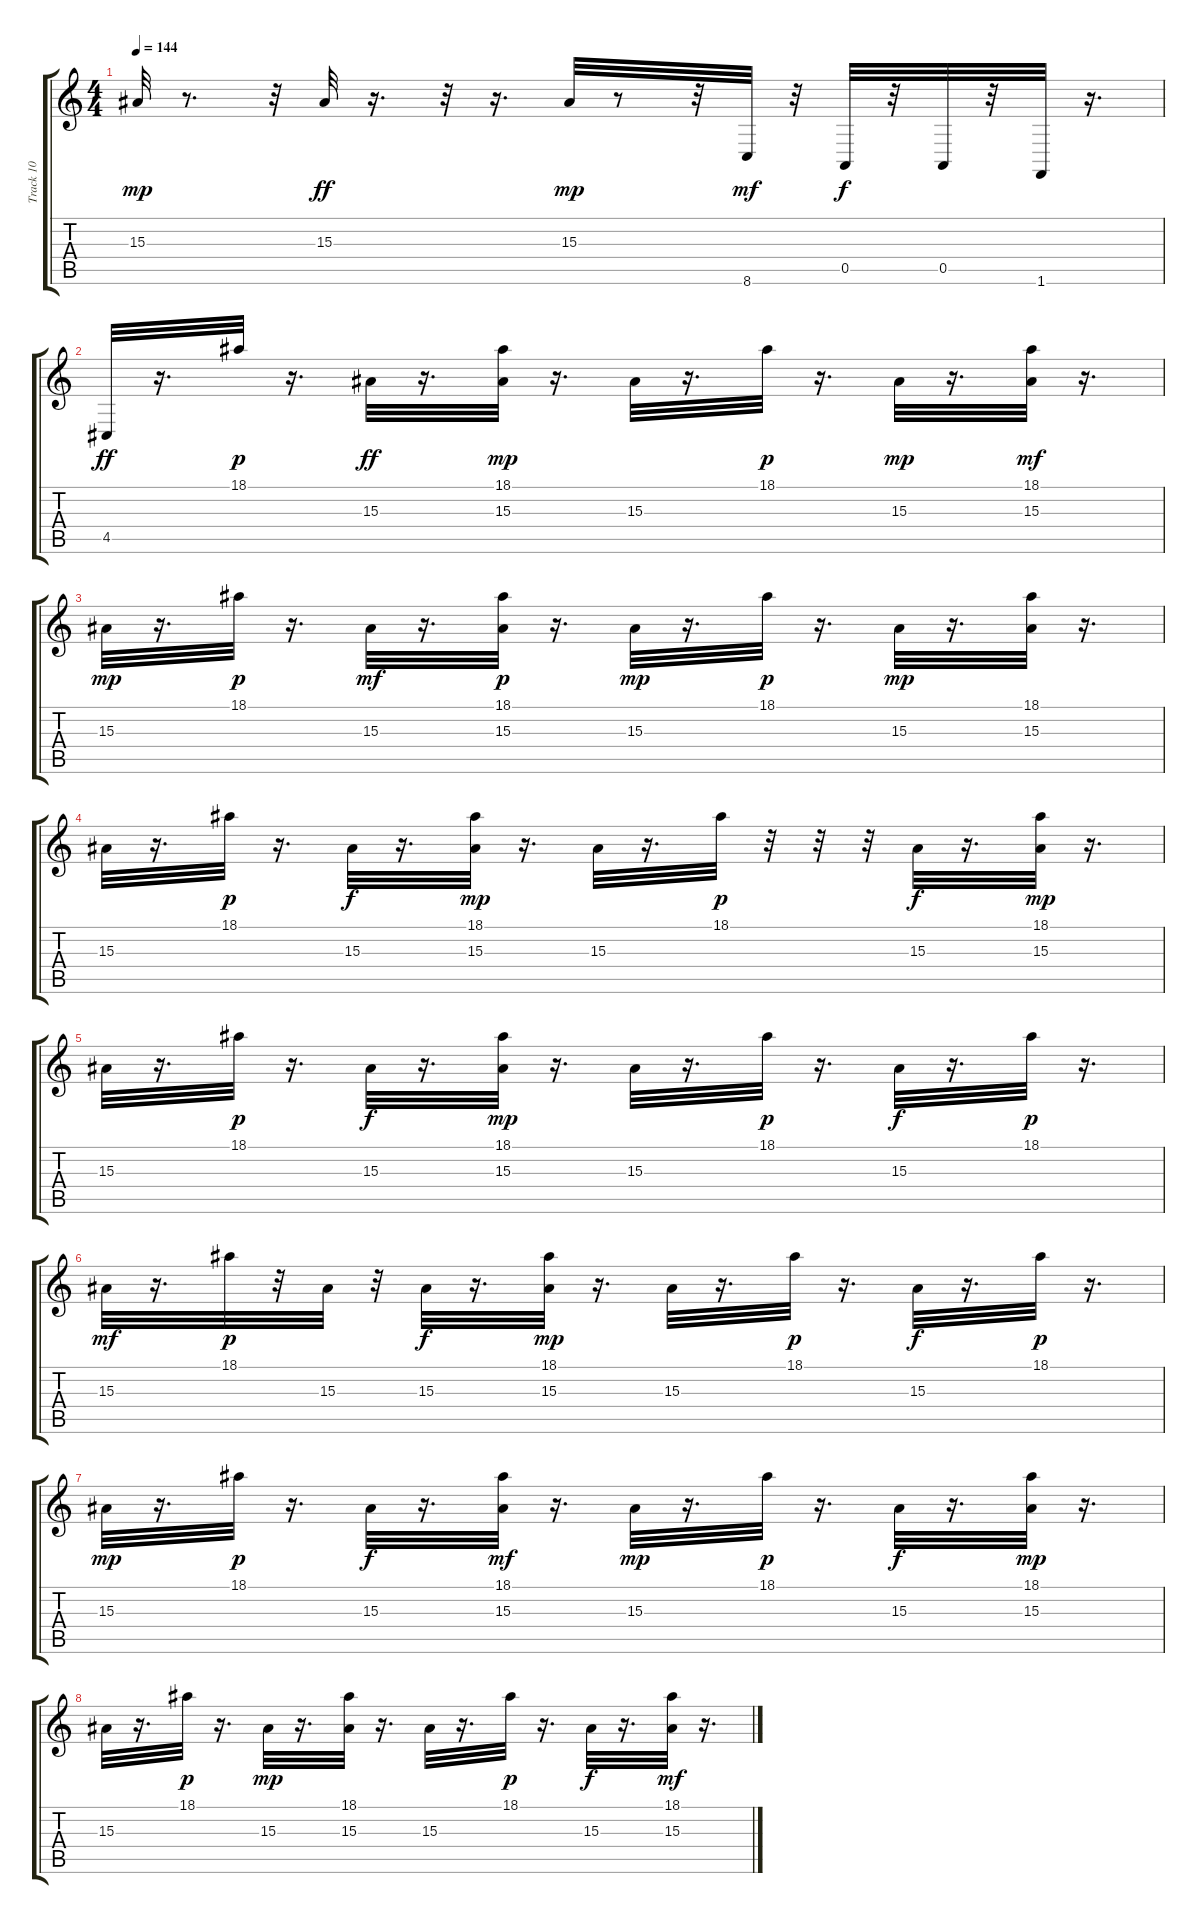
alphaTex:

\track ("Track 10" "Track 10") {instrument acousticgrandpiano}
\staff {score tabs}
\tuning (E4 B3 G3 D3 A2 E2) {hide}
\ts (4 4)
\tempo 144
\clef g2
\ks c
15.3.32{dy mp} r.8{d} r.32 15.3.32{dy ff} r.16{d} r.32 r.16{d} 15.3.32{dy mp} r.8 r.32 8.6.32{dy mf} r.32 0.5.32{dy f} r.32 0.5.32 r.32 1.6.32 r.16{d} |
4.5.32{dy ff} r.16{d} 18.1.32{dy p} r.16{d} 15.3.32{dy ff} r.16{d} (18.1 15.3).32{dy mp} r.16{d} 15.3.32 r.16{d} 18.1.32{dy p} r.16{d} 15.3.32{dy mp} r.16{d} (18.1 15.3).32{dy mf} r.16{d} |
15.3.32{dy mp} r.16{d} 18.1.32{dy p} r.16{d} 15.3.32{dy mf} r.16{d} (18.1 15.3).32{dy p} r.16{d} 15.3.32{dy mp} r.16{d} 18.1.32{dy p} r.16{d} 15.3.32{dy mp} r.16{d} (18.1 15.3).32 r.16{d} |
15.3.32 r.16{d} 18.1.32{dy p} r.16{d} 15.3.32{dy f} r.16{d} (18.1 15.3).32{dy mp} r.16{d} 15.3.32 r.16{d} 18.1.32{dy p} r.32 r.32 r.32 15.3.32{dy f} r.16{d} (18.1 15.3).32{dy mp} r.16{d} |
15.3.32 r.16{d} 18.1.32{dy p} r.16{d} 15.3.32{dy f} r.16{d} (18.1 15.3).32{dy mp} r.16{d} 15.3.32 r.16{d} 18.1.32{dy p} r.16{d} 15.3.32{dy f} r.16{d} 18.1.32{dy p} r.16{d} |
15.3.32{dy mf} r.16{d} 18.1.32{dy p} r.32 15.3.32 r.32 15.3.32{dy f} r.16{d} (18.1 15.3).32{dy mp} r.16{d} 15.3.32 r.16{d} 18.1.32{dy p} r.16{d} 15.3.32{dy f} r.16{d} 18.1.32{dy p} r.16{d} |
15.3.32{dy mp} r.16{d} 18.1.32{dy p} r.16{d} 15.3.32{dy f} r.16{d} (18.1 15.3).32{dy mf} r.16{d} 15.3.32{dy mp} r.16{d} 18.1.32{dy p} r.16{d} 15.3.32{dy f} r.16{d} (18.1 15.3).32{dy mp} r.16{d} |
15.3.32 r.16{d} 18.1.32{dy p} r.16{d} 15.3.32{dy mp} r.16{d} (18.1 15.3).32 r.16{d} 15.3.32 r.16{d} 18.1.32{dy p} r.16{d} 15.3.32{dy f} r.16{d} (18.1 15.3).32{dy mf} r.16{d}
